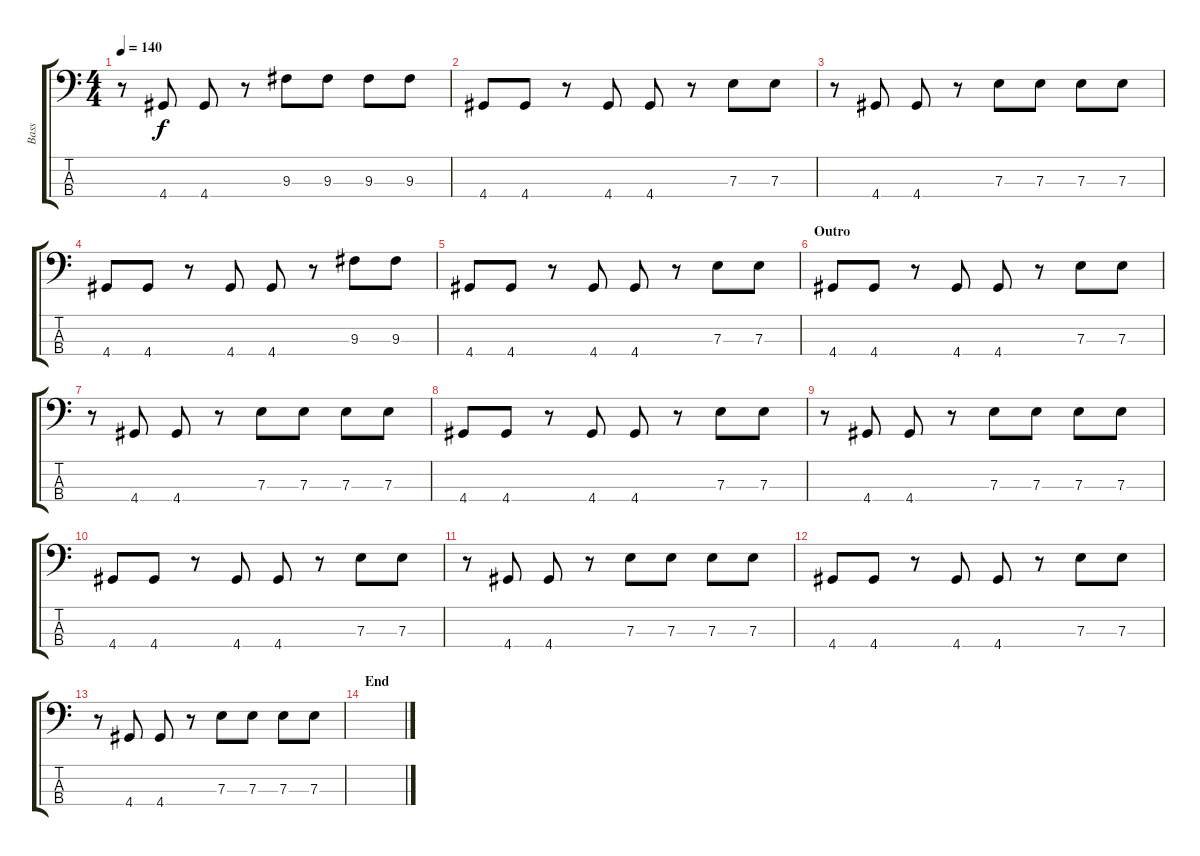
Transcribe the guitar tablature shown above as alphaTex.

\track ("Bass" "Bass") {instrument electricbassfinger}
\staff {score tabs}
\tuning (G2 D2 A1 E1) {hide}
\ts (4 4)
\tempo 140
\clef f4
\ks c
r.8{dy f} 4.4.8 4.4.8 r.8 9.3.8 9.3.8 9.3.8 9.3.8 |
4.4.8 4.4.8 r.8 4.4.8 4.4.8 r.8 7.3.8 7.3.8 |
r.8 4.4.8 4.4.8 r.8 7.3.8 7.3.8 7.3.8 7.3.8 |
4.4.8 4.4.8 r.8 4.4.8 4.4.8 r.8 9.3.8 9.3.8 |
4.4.8 4.4.8 r.8 4.4.8 4.4.8 r.8 7.3.8 7.3.8 |
\section ("" "Outro")
4.4.8 4.4.8 r.8 4.4.8 4.4.8 r.8 7.3.8 7.3.8 |
r.8 4.4.8 4.4.8 r.8 7.3.8 7.3.8 7.3.8 7.3.8 |
4.4.8 4.4.8 r.8 4.4.8 4.4.8 r.8 7.3.8 7.3.8 |
r.8 4.4.8 4.4.8 r.8 7.3.8 7.3.8 7.3.8 7.3.8 |
4.4.8 4.4.8 r.8 4.4.8 4.4.8 r.8 7.3.8 7.3.8 |
r.8 4.4.8 4.4.8 r.8 7.3.8 7.3.8 7.3.8 7.3.8 |
4.4.8 4.4.8 r.8 4.4.8 4.4.8 r.8 7.3.8 7.3.8 |
r.8 4.4.8 4.4.8 r.8 7.3.8 7.3.8 7.3.8 7.3.8 |
\section ("" "End")
